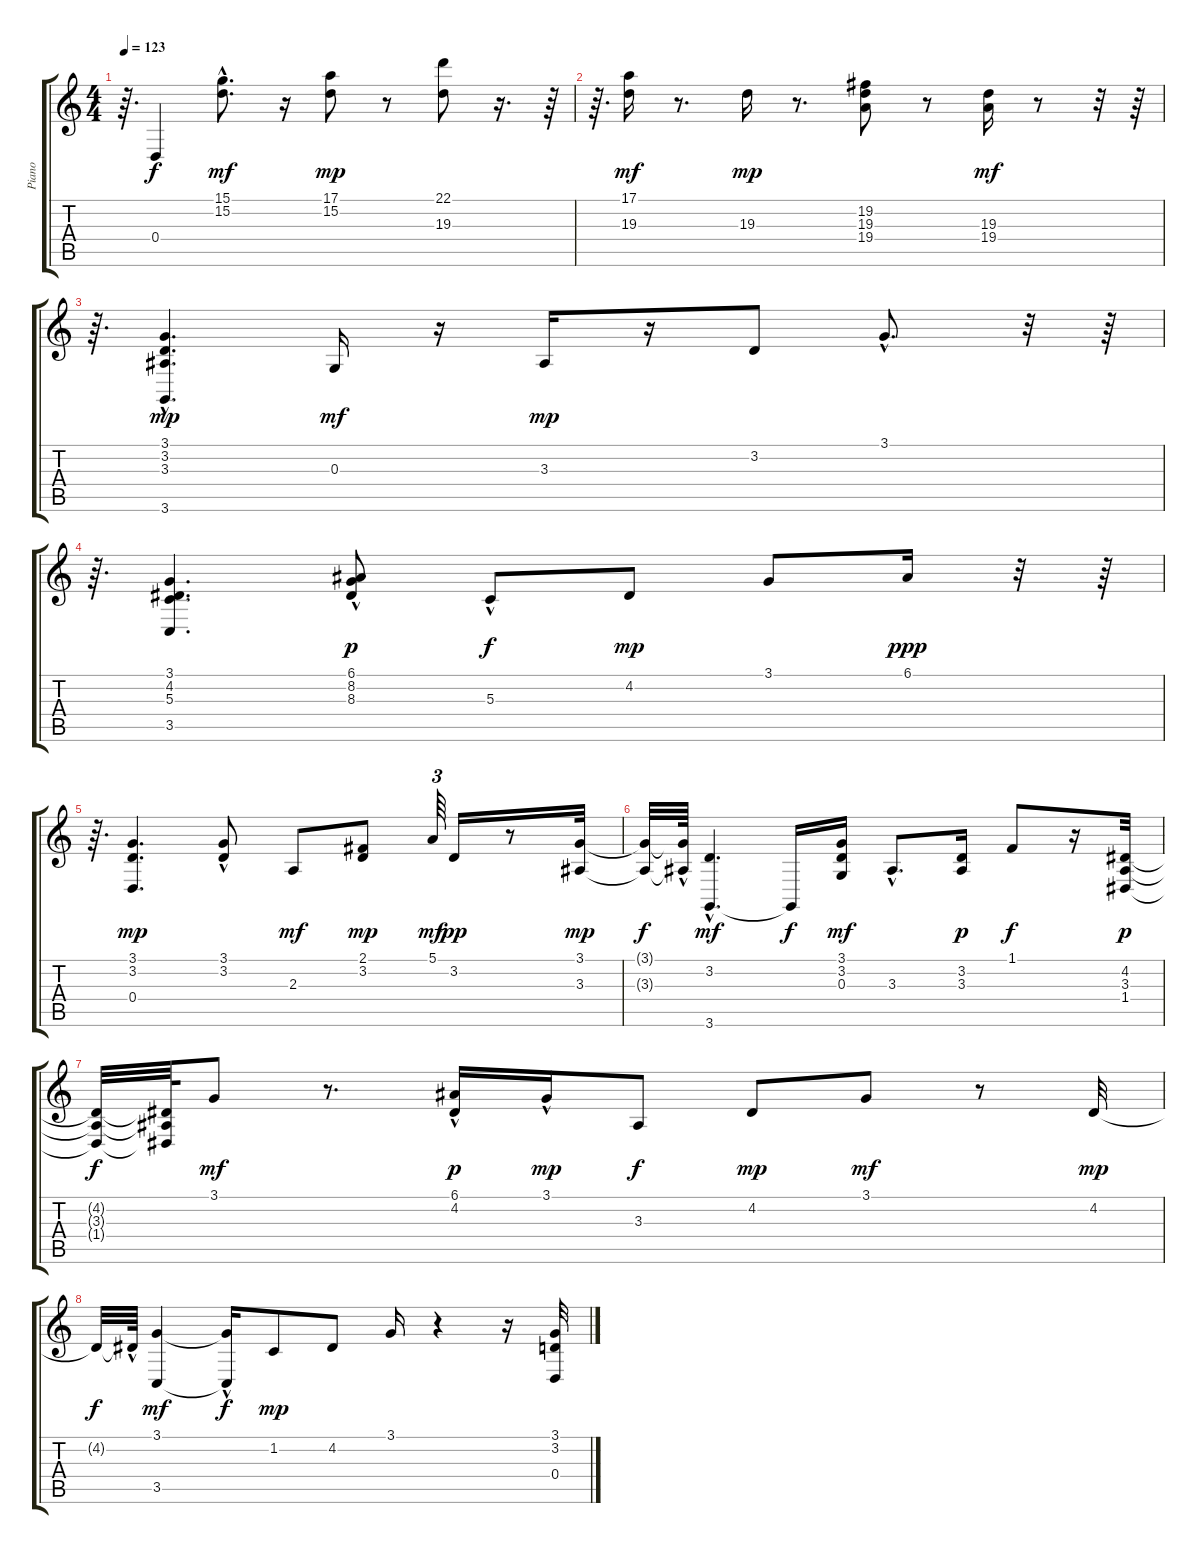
\track ("Piano" "Piano") {instrument acousticgrandpiano}
\staff {score tabs}
\tuning (E4 B3 G3 D3 A2 E2) {hide}
\ts (4 4)
\tempo 123
\clef g2
\ks c
r.64{d dy mf} 0.4.4{dy f} (15.1{hac} 15.2).8{d dy mf} r.16 (17.1 15.2).8{dy mp} r.8 (22.1 19.3).8 r.16{d} r.64 |
r.64{d} (17.1 19.3).16{dy mf} r.8{d} 19.3.16{dy mp} r.8{d} (19.2 19.3 19.4).8 r.8 (19.3 19.4).16{dy mf} r.8 r.32 r.64 |
r.64{d} (3.1{hac} 3.2{hac} 3.3{hac} 3.6{hac}).4{d dy mp} 0.3.16{dy mf} r.16 3.3.16{dy mp} r.16 3.2.8 3.1{hac}.8{d} r.32 r.64 |
r.64{d} (3.1 4.2 5.3 3.5).4{d} (6.1 8.2{hac} 8.3{hac}).8{dy p} 5.3{hac}.8{dy f} 4.2.8{dy mp} 3.1.8 6.1.16{dy ppp} r.32 r.64 |
r.64{d} (3.1 3.2 0.4).4{d dy mp} (3.1{hac} 3.2).8 2.3.8{dy mf} (2.1 3.2).8{dy mp} 5.1.64{tu (3 2) dy mf} 3.2.16{dy pp} r.8 (3.1 3.3).32{dy mp} |
(3.1{t} 3.3{t}).32{dy f} (3.1{t} 3.3{hac t}).64 (3.2{hac} 3.6{hac}).4{d dy mf} 3.6{t}.16{dy f} (3.1 3.2 0.3).16{dy mf} 3.3{hac}.8{d} (3.2 3.3).16{dy p} 1.1.8{dy f} r.16 (4.2 3.3 1.4).32{dy p} |
(4.2{t} 3.3{t} 1.4{t}).32{dy f} (4.2{t} 3.3{t} 1.4{t}).64 3.1.8{dy mf} r.8{d} (6.1{hac} 4.2{hac}).16{dy p} 3.1{hac}.16{dy mp} 3.3.8{dy f} 4.2.8{dy mp} 3.1.8{dy mf} r.8 4.2.32{dy mp} |
4.2{t}.32{dy f} 4.2{hac t}.64 (3.1 3.5).4{dy mf} (3.1{t} 3.5{hac t}).16{dy f} 1.2.8{dy mp} 4.2.8 3.1.16 r.4 r.16 (3.1 3.2 0.4).32
